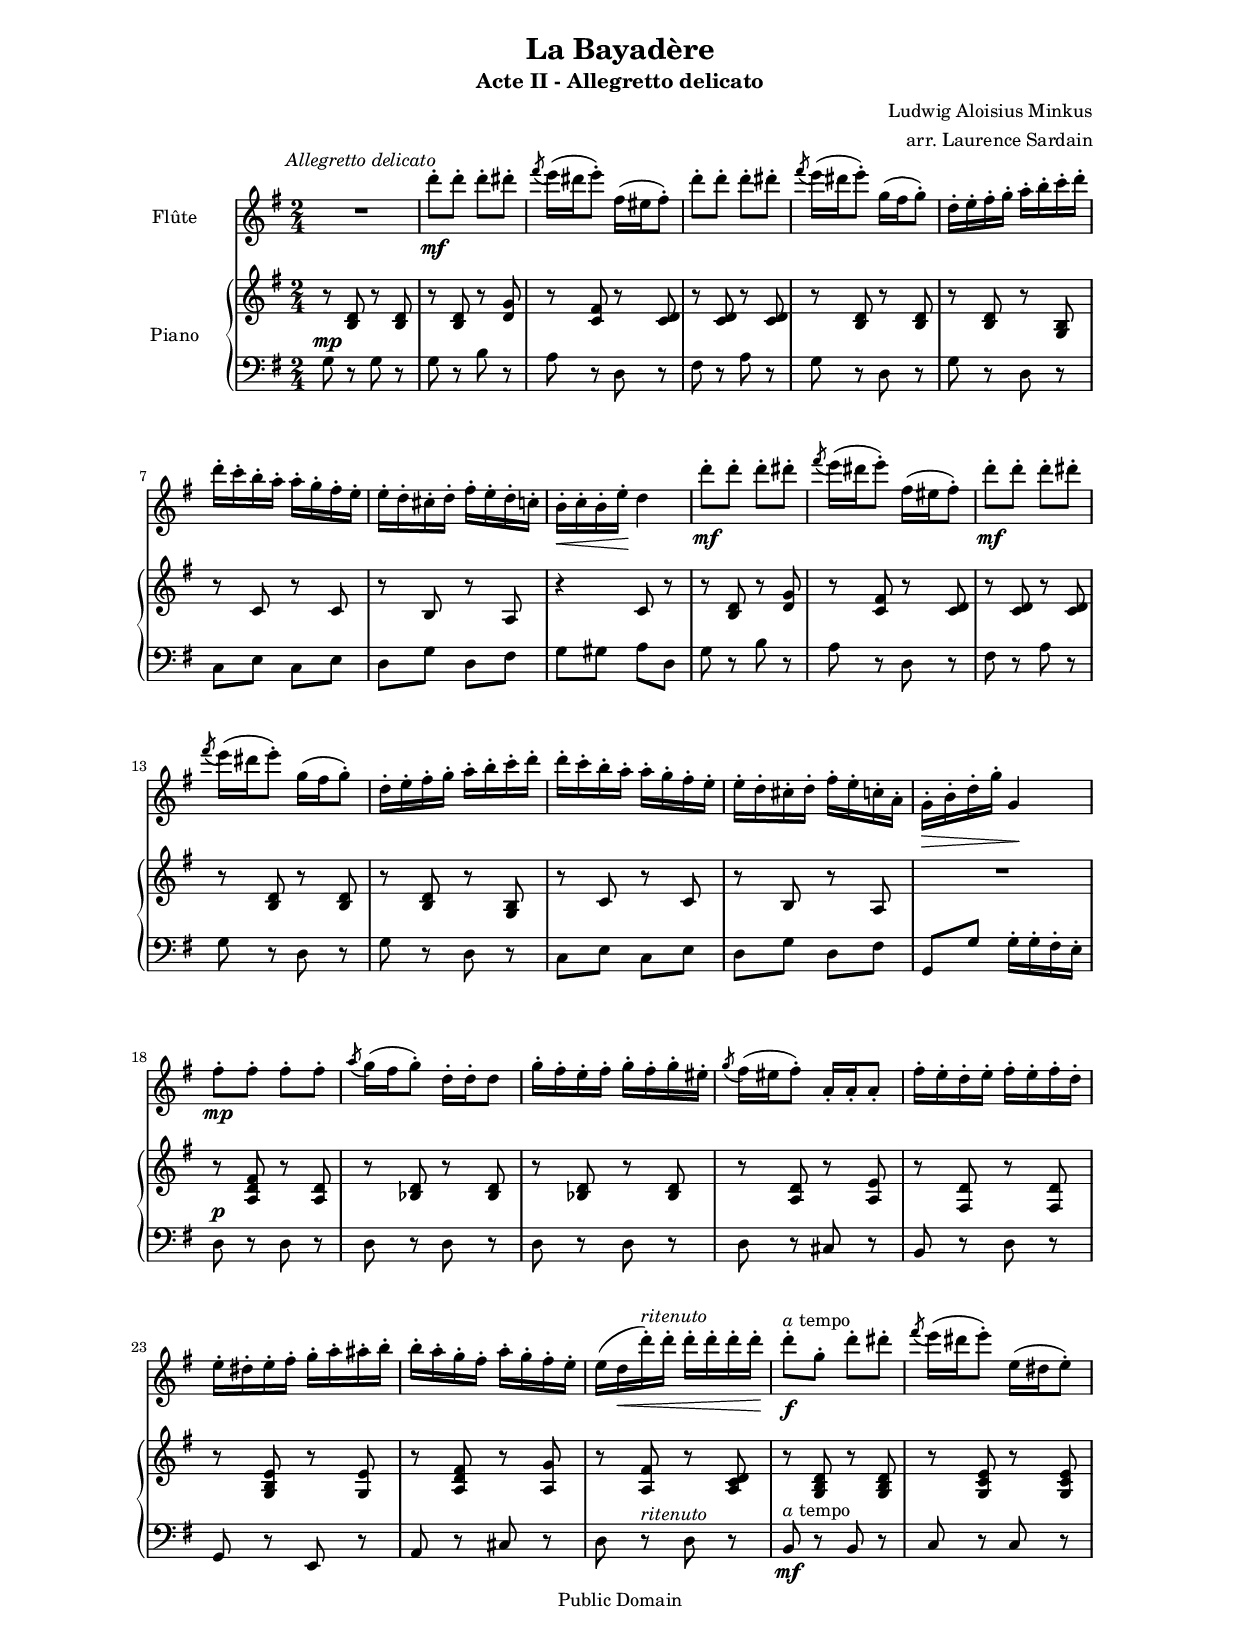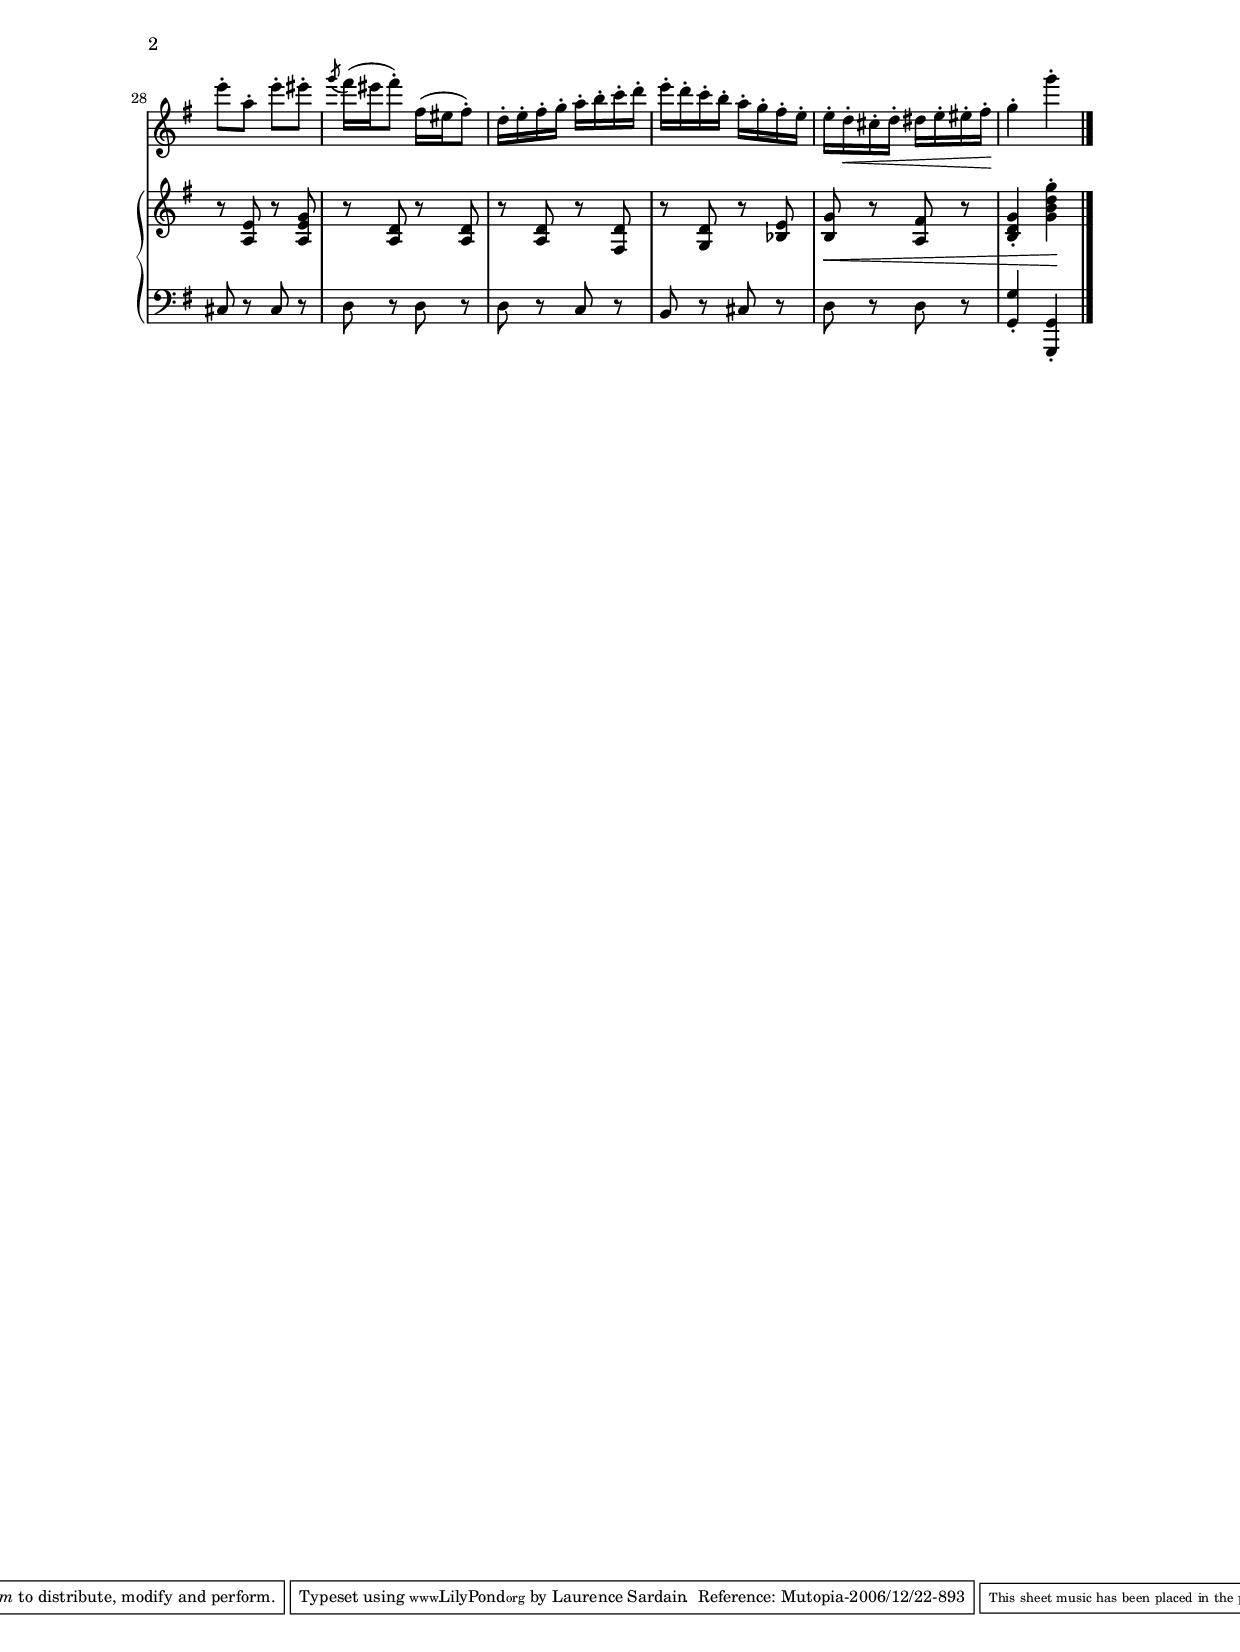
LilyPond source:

\version "2.10.0"
\include "catalan.ly" 
#(set-global-staff-size 16)

\header {
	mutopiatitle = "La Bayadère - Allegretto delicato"
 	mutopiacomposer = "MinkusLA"
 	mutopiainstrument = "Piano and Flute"
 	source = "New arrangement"
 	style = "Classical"
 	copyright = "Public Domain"
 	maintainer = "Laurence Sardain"
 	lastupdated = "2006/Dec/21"
	title = "La Bayadère"
	subtitle = "Acte II - Allegretto delicato"
	composer = "Ludwig Aloisius Minkus"
	arranger = "arr. Laurence Sardain"
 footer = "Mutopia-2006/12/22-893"
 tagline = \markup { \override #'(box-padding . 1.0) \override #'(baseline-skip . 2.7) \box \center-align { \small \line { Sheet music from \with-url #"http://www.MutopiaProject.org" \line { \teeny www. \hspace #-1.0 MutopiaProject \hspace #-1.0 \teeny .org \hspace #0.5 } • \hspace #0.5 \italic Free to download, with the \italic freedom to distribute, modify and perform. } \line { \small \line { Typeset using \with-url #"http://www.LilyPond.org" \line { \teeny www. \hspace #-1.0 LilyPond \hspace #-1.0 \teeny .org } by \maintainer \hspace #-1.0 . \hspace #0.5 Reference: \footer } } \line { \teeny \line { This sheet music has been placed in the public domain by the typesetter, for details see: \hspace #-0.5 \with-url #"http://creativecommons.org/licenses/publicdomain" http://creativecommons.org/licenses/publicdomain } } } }
}

flute = \relative do'' {
	\clef treble
	\key sol \major
	\time 2/4
	R2^\markup { \italic {Allegretto delicato} } |
	re'8-.\mf re-. re-. red-. |
	\acciaccatura fad8 mi16( red16 mi8)-. fad,16( mid fad8)-. |
	re'8-. re-. re-. red-. |
	\acciaccatura fad8 mi16( red16 mi8)-. sol,16( fad sol8)-. |
	re16-. mi-. fad-. sol-. la-. si-. do-. re-. |
	re-. do-. si-. la-. la-. sol-. fad-. mi-. |
	mi-. re-. dod-. re-. fad-. mi-. re -. do-. |
	si-.\< do-. si-. mi-.\! re4 |
	re'8-.\mf re-. re-. red-. |
	\acciaccatura fad8 mi16( red16 mi8)-. fad,16( mid fad8)-. |
	re'8-.\mf re-. re-. red-. |
	\acciaccatura fad8 mi16( red16 mi8)-. sol,16( fad sol8)-. |
	re16-. mi-. fad-. sol-. la-. si-. do-. re-. |
	re-. do-. si-. la-. la-. sol-. fad-. mi-. |
	mi-. re-. dod-. re-. fad-. mi-. do-. la-. |
	sol-.\> si-. re-. sol-. sol,4\! |
	fad'8-.\mp fad-. fad-. fad-. |
	\acciaccatura la8 sol16( fad sol8)-. re16-. re-. re8 |
	sol16-. fad-. mi-. fad-. sol-. fad-. sol-. mid-. |
	\acciaccatura sol8 fad16( mid fad8)-. la,16-. la-. la8-. |
	fad'16-. mi-. re-. mi-. fad-. mi-. fad-. re-. |
	mi-. red-. mi-. fad-. sol-. la-. lad-. si-. |
	si-. la-. sol-. fad-. la-. sol-. fad-. mi-. |
	mi( re\< re')-.^\markup { \italic ritenuto } re-. re-. re-. re-. re-.\! |
	re8-.\f^\markup { \italic a tempo } sol,-. re'-. red-. |
	\acciaccatura fad8 mi16( red16 mi8)-. mi,16( red mi8)-. |
	mi'8-. la,-. mi'-. mid-. |
	\acciaccatura sol8 fad16( mid fad8)-. fad,16( mid fad8)-. |
	re16-. mi-. fad-. sol-. la-. si-. do-. re-. |
	mi-. re-. do-. si-. la-. sol-. fad-. mi-. |
	mi-. re-.\< dod-. re-. red mi-. mid-. fad-. |
	sol4-.\! sol'-. \bar"|."
	
}

upper = \relative do' {
	\clef treble
	\key sol \major
	\time 2/4
        r8 <si re> r <si re> |
	r <si re> r <re sol> |
	r <do fad> r <do re> |
	r <do re> r <do re> |
	r8 <si re> r <si re> |
	r <si re> r <sol si> |
	r do r do |
	r si r la |
	r4 do8 r |
	r <si re> r <re sol> |
	r <do fad> r <do re> |
	r <do re> r <do re> |
	r8 <si re> r <si re> |
	r <si re> r <sol si> |
	r do r do |
	r si r la |
	R2 |
	r8 <la re fad> r <la re> |
	r <sib re> r <sib re> |
	r <sib re> r <sib re> |
	r <la re> r <la mi'> |
	r <fad re'> r <fad re'> |
	r <sol si mi> r <sol mi'> |
	r <la re fad> r <la sol'> |
	r <la fad'> r <la do re> |
	r <sol si re> r <sol si re> |
	r <sol do mi> r <sol do mi> |
	r <la mi'> r <la mi' sol> |
	r <la re> r <la re> |
	r <la re> r <fad re'> |
	r <sol re'> r <sib mi> |
	<si sol'> r <la fad'> r |
	<si re sol>4-. <sol' si re sol>-. |
	
	
}

lower = \relative do {
	\clef bass
	\key sol \major
	\time 2/4
	\dynamicUp
	sol'8\mp r sol r |
	sol r si r |
	la r re, r |
	fad r la r |
	sol r re r |
	sol r re r |
	do mi do mi |
	re sol re fad |
	sol sold la re, |
	sol r si r |
	la r re, r |
	fad r la r |
	sol r re r |
	sol r re r |
	do mi do mi |
	re sol re fad |
	sol, sol'sol16-. sol-. fad-. mi-. |
	re8\p r re r |
	re8 r re r |
	re8 r re r |
	re r dod r |
	si r re r |
	sol, r mi r |
	la r dod r |
	re r^\markup { \italic ritenuto } re r |
	si_\mf^\markup { \italic a tempo } r si r |
	do r do r |
	dod r dod r |
	re r re r |
	re r do r |
	si r dod r |
	re\< r re r |
	<sol, sol'>4-. <sol, sol'>-.\! |
	
	
}

     
\score {<<
	\context Staff = flute <<
		\set Staff.instrumentName = "Flûte  "
		\flute
		>>
	\context PianoStaff = prima <<
		\set PianoStaff.instrumentName = "Piano  "
		\context Staff = uppera \upper
		\context Staff = lowera \lower
	>>
	>>
	\layout { }
	\midi { 
		\context {
      			\Score
      			tempoWholesPerMinute = #(ly:make-moment 90 4)
      		}
      	}
}

\paper {
	top-margin = 1.5\cm
	bottom-margin = 1.5\cm
	left-margin = 2.5\cm
	line-width = 16.0\cm
} 
